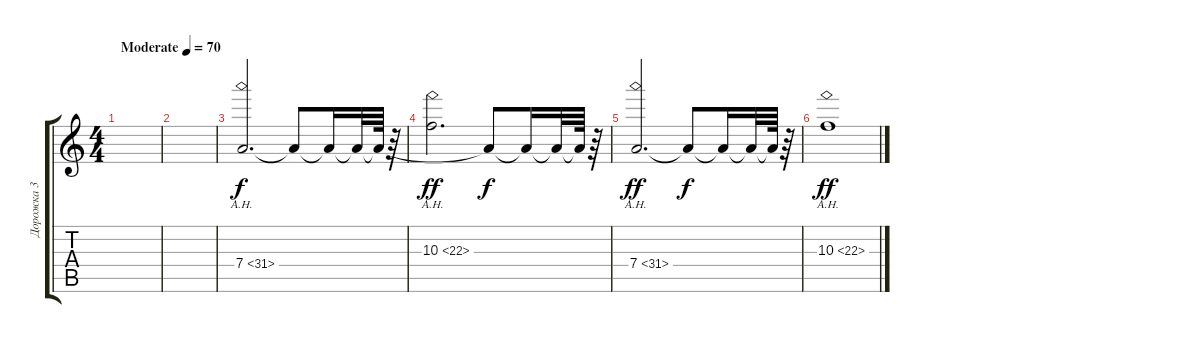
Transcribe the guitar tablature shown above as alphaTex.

\track ("Дорожка 3" "Дорожка 3") {instrument overdrivenguitar}
\staff {score tabs}
\tuning (E4 B3 G3 D3 A2 E2) {hide}
\ts (4 4)
\tempo (70 "Moderate")
\clef g2
\ks c
|
|
7.4{ah 24}.2{d volume 16} 7.4{t}.8{dy f} 7.4{t}.16 7.4{t}.32 7.4{t}.64 r.64{volume 0} |
10.3{ah 12}.2{d dy ff volume 16} 7.4{t}.8{dy f} 7.4{t}.16 7.4{t}.32 7.4{t}.64 r.64{volume 0} |
7.4{ah 24}.2{d dy ff volume 16} 7.4{t}.8{dy f} 7.4{t}.16 7.4{t}.32 7.4{t}.64 r.64{volume 0} |
10.3{ah 12}.1{dy ff volume 16}
